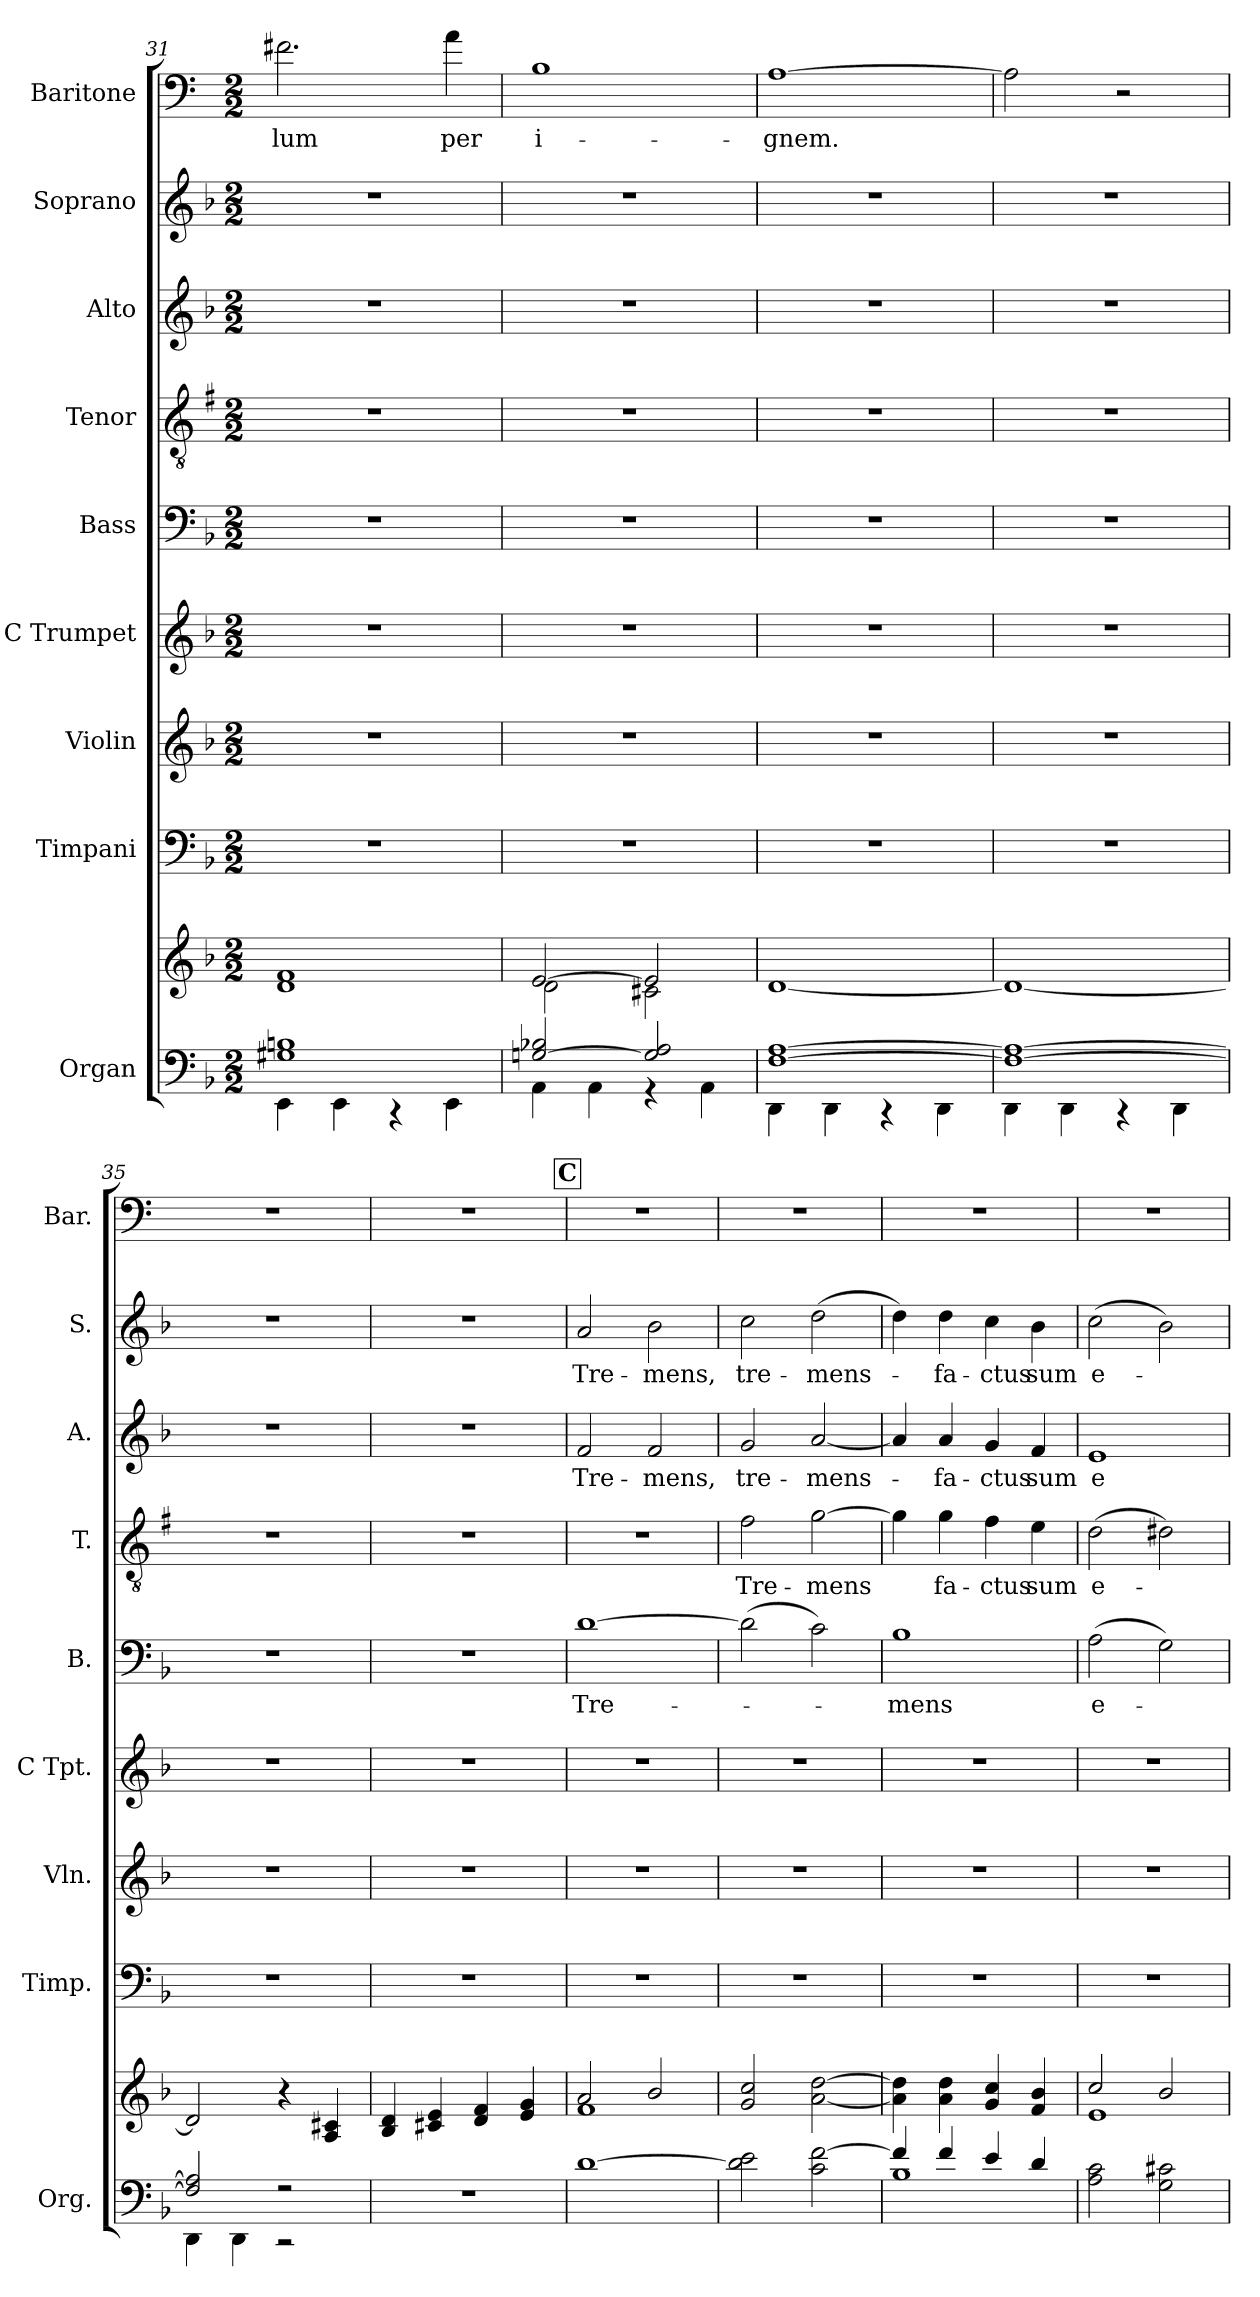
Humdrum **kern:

**kern	**kern	**kern	**kern	**kern	**kern	**text	**kern	**text	**kern	**text	**kern	**text	**kern	**text
*part9	*part9	*part8	*part7	*part6	*part5	*part5	*part4	*part4	*part3	*part3	*part2	*part2	*part1	*part1
*staff10	*staff9	*staff8	*staff7	*staff6	*staff5	*staff5	*staff4	*staff4	*staff3	*staff3	*staff2	*staff2	*staff1	*staff1
*I"Organ	*	*I"Timpani	*I"Violin	*I"C Trumpet	*I"Bass	*	*I"Tenor	*	*I"Alto	*	*I"Soprano	*	*I"Baritone	*
*I'Org.	*	*I'Timp.	*I'Vln.	*I'C Tpt.	*I'B.	*	*I'T.	*	*I'A.	*	*I'S.	*	*I'Bar.	*
*clefF4	*clefG2	*clefF4	*clefG2	*clefG2	*clefF4	*	*clefGv2	*	*clefG2	*	*clefG2	*	*clefF4	*
*	*	*	*	*	*	*	*ITrd1c2	*	*	*	*	*	*ITrd4c7	*
*k[b-]	*k[b-]	*k[b-]	*k[b-]	*k[b-]	*k[b-]	*	*k[b-]	*	*k[b-]	*	*k[b-]	*	*k[b-]	*
*F:	*F:	*F:	*F:	*F:	*F:	*	*F:	*	*F:	*	*F:	*	*F:	*
*M2/2	*M2/2	*M2/2	*M2/2	*M2/2	*M2/2	*	*M2/2	*	*M2/2	*	*M2/2	*	*M2/2	*
=31	=31	=31	=31	=31	=31	=31	=31	=31	=31	=31	=31	=31	=31	=31
*^	*	*	*	*	*	*	*	*	*	*	*	*	*	*
!	!	!	!	!	!	!	!	!	!	!	!	!	!	!	!LO:LY:b:color=#800080
1G#X 1Bn	4EE\	1d 1f	1r	1r	1r	1r	.	1r	.	1r	.	1r	.	2.Bn\	-lum
.	4EE\	.	.	.	.	.	.	.	.	.	.	.	.	.	.
.	4r	.	.	.	.	.	.	.	.	.	.	.	.	.	.
!	!	!	!	!	!	!	!	!	!	!	!	!	!	!	!LO:LY:b:color=#800080
.	4EE\	.	.	.	.	.	.	.	.	.	.	.	.	4d\	per
=32	=32	=32	=32	=32	=32	=32	=32	=32	=32	=32	=32	=32	=32	=32	=32
*	*	*^	*	*	*	*	*	*	*	*	*	*	*	*	*
!	!	!	!	!	!	!	!	!	!	!	!	!	!	!	!	!LO:LY:b:color=#800080
[2Gn/ 2B-X/	4AA\	[2e/	2d\	1r	1r	1r	1r	.	1r	.	1r	.	1r	.	1E	i-
.	4AA\	.	.	.	.	.	.	.	.	.	.	.	.	.	.	.
2G/] 2A/	4r	2e/]	2c#X\	.	.	.	.	.	.	.	.	.	.	.	.	.
.	4AA\	.	.	.	.	.	.	.	.	.	.	.	.	.	.	.
*	*	*v	*v	*	*	*	*	*	*	*	*	*	*	*	*	*
=33	=33	=33	=33	=33	=33	=33	=33	=33	=33	=33	=33	=33	=33	=33	=33
!	!	!	!	!	!	!	!	!	!	!	!	!	!	!	!LO:LY:b:color=#800080
[1F [1A	4DD\	[1d	1r	1r	1r	1r	.	1r	.	1r	.	1r	.	[1D	-gnem.
.	4DD\	.	.	.	.	.	.	.	.	.	.	.	.	.	.
.	4r	.	.	.	.	.	.	.	.	.	.	.	.	.	.
.	4DD\	.	.	.	.	.	.	.	.	.	.	.	.	.	.
!!LO:PB:g=z
=34	=34	=34	=34	=34	=34	=34	=34	=34	=34	=34	=34	=34	=34	=34	=34
1F_ 1A_	4DD\	1d_	1r	1r	1r	1r	.	1r	.	1r	.	1r	.	2D\]	.
.	4DD\	.	.	.	.	.	.	.	.	.	.	.	.	.	.
.	4r	.	.	.	.	.	.	.	.	.	.	.	.	2r	.
.	4DD\	.	.	.	.	.	.	.	.	.	.	.	.	.	.
=35	=35	=35	=35	=35	=35	=35	=35	=35	=35	=35	=35	=35	=35	=35	=35
2F/] 2A/]	4DD\	2d/]	1r	1r	1r	1r	.	1r	.	1r	.	1r	.	1r	.
.	4DD\	.	.	.	.	.	.	.	.	.	.	.	.	.	.
2r	2r	4r	.	.	.	.	.	.	.	.	.	.	.	.	.
.	.	4A/ 4c#X/	.	.	.	.	.	.	.	.	.	.	.	.	.
*v	*v	*	*	*	*	*	*	*	*	*	*	*	*	*	*
=36	=36	=36	=36	=36	=36	=36	=36	=36	=36	=36	=36	=36	=36	=36
1r	4B-/ 4d/	1r	1r	1r	1r	.	1r	.	1r	.	1r	.	1r	.
.	4c#X/ 4e/	.	.	.	.	.	.	.	.	.	.	.	.	.
.	4d/ 4f/	.	.	.	.	.	.	.	.	.	.	.	.	.
.	4e/ 4g/	.	.	.	.	.	.	.	.	.	.	.	.	.
!!LO:REH:place=s1:a:B:fs=14:t=C
=37	=37	=37	=37	=37	=37	=37	=37	=37	=37	=37	=37	=37	=37	=37
*	*^	*	*	*	*	*	*	*	*	*	*	*	*	*
!	!	!	!	!	!	!	!LO:LY:b:color=#7F7F7F	!	!	!	!LO:LY:b:color=#108001	!	!LO:LY:b:color=#FC0107	!	!
[1d	2a/	1f	1r	1r	1r	[1di	Tre-	1r	.	2fj/	Tre-	2aZ/	Tre-	1r	.
!	!	!	!	!	!	!	!	!	!	!	!LO:LY:b:color=#108001	!	!LO:LY:b:color=#FC0107	!	!
.	2b-/	.	.	.	.	.	.	.	.	2fj/	-mens,	2b-Z\	-mens,	.	.
*	*v	*v	*	*	*	*	*	*	*	*	*	*	*	*	*
=38	=38	=38	=38	=38	=38	=38	=38	=38	=38	=38	=38	=38	=38	=38
!	!	!	!	!	!	!	!	!LO:LY:b:color=#0000FF	!	!LO:LY:b:color=#108001	!	!LO:LY:b:color=#FC0107	!	!
2d\] 2e\	2g/ 2cc/	1r	1r	1r	(>2di\]	.	2eV\	Tre-	2gj/	tre-	2ccZ\	-tre-	1r	.
!	!	!	!	!	!	!	!	!LO:LY:b:color=#0000FF	!	!LO:LY:b:color=#108001	!	!LO:LY:b:color=#FC0107	!	!
2c\ [2f\	[2a\ [2dd\	.	.	.	2ci\)	.	[2fV\	-mens	[2aj/	-mens-	(>2ddZ\	-mens-	.	.
!!LO:PB:g=z
=39	=39	=39	=39	=39	=39	=39	=39	=39	=39	=39	=39	=39	=39	=39
*^	*	*	*	*	*	*	*	*	*	*	*	*	*	*
!	!	!	!	!	!	!	!LO:LY:b:color=#7F7F7F	!	!	!	!	!	!	!	!
4f/]	1B-	4a\] 4dd\]	1r	1r	1r	1B-i	-mens	4fV\]	.	4aj/]	.	4ddZ\)	.	1r	.
!	!	!	!	!	!	!	!	!	!LO:LY:b:color=#0000FF	!	!LO:LY:b:color=#108001	!	!LO:LY:b:color=#FC0107	!	!
4f/	.	4a\ 4dd\	.	.	.	.	.	4fV\	fa-	4aj/	-fa-	4ddZ\	-fa-	.	.
!	!	!	!	!	!	!	!	!	!LO:LY:b:color=#0000FF	!	!LO:LY:b:color=#108001	!	!LO:LY:b:color=#FC0107	!	!
4e/	.	4g/ 4cc/	.	.	.	.	.	4eV\	-ctus	4gj/	-ctus	4ccZ\	-ctus	.	.
!	!	!	!	!	!	!	!	!	!LO:LY:b:color=#0000FF	!	!LO:LY:b:color=#108001	!	!LO:LY:b:color=#FC0107	!	!
4d/	.	4f/ 4b-/	.	.	.	.	.	4dV\	sum	4fj/	sum	4b-Z\	sum	.	.
*v	*v	*	*	*	*	*	*	*	*	*	*	*	*	*	*
=40	=40	=40	=40	=40	=40	=40	=40	=40	=40	=40	=40	=40	=40	=40
*	*^	*	*	*	*	*	*	*	*	*	*	*	*	*
!	!	!	!	!	!	!	!LO:LY:b:color=#7F7F7F	!	!LO:LY:b:color=#0000FF	!	!LO:LY:b:color=#108001	!	!LO:LY:b:color=#FC0107	!	!
2A\ 2c\	2cc/	1e	1r	1r	1r	(>2Ai\	e-	(>2cV\	e-	1ej	e-	(>2ccZ\	-e-	1r	.
2G\ 2c#X\	2b-/	.	.	.	.	2Gi\)	.	2c#XV\)	.	.	.	2b-Z\)	.	.	.
*	*v	*v	*	*	*	*	*	*	*	*	*	*	*	*	*
=	=	=	=	=	=	=	=	=	=	=	=	=	=	=
*-	*-	*-	*-	*-	*-	*-	*-	*-	*-	*-	*-	*-	*-	*-
